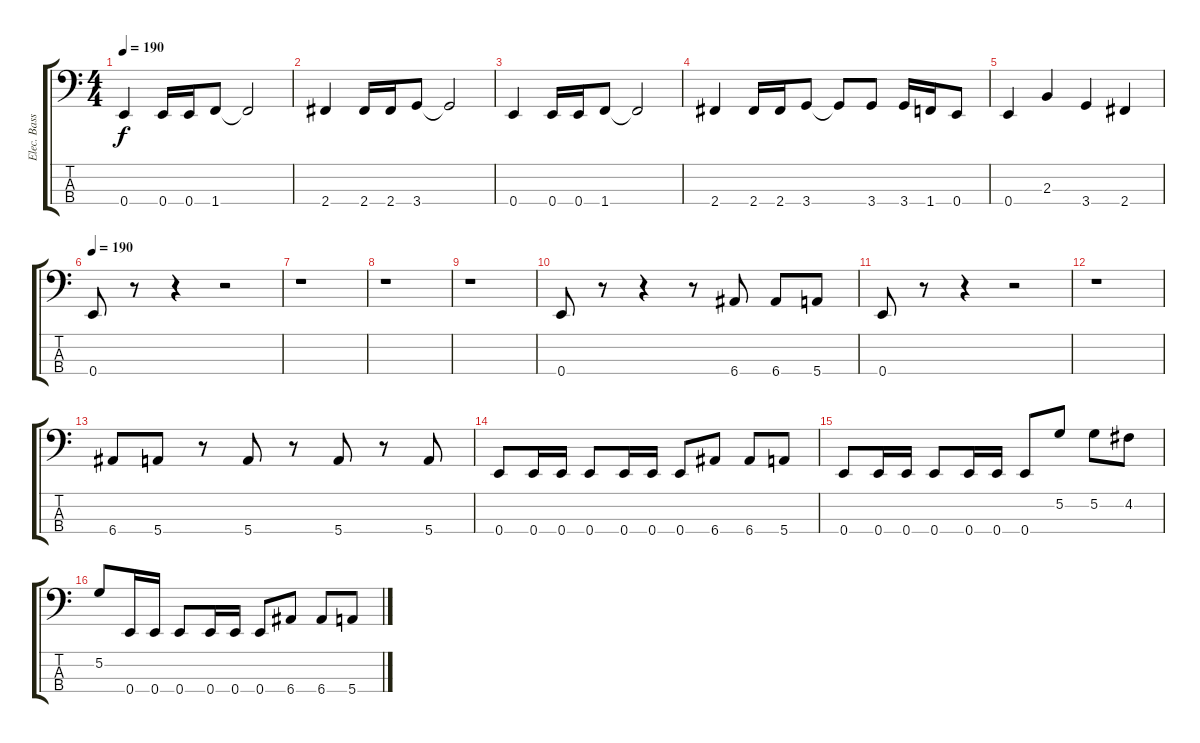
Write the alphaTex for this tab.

\track ("Elec. Bass" "Elec. Bass") {instrument electricbasspick}
\staff {score tabs}
\tuning (G2 D2 A1 E1) {hide}
\ts (4 4)
\tempo 190
\clef f4
\ks c
0.4.4{dy f} 0.4.16 0.4.16 1.4.8 1.4{t}.2 |
2.4.4 2.4.16 2.4.16 3.4.8 3.4{t}.2 |
0.4.4 0.4.16 0.4.16 1.4.8 1.4{t}.2 |
2.4.4 2.4.16 2.4.16 3.4.8 3.4{t}.8 3.4.8 3.4.16 1.4.16 0.4.8 |
0.4.4 2.3.4 3.4.4 2.4.4 |
\tempo 190
0.4.8 r.8 r.4 r.2 |
r.1 |
r.1 |
r.1 |
0.4.8 r.8 r.4 r.8 6.4.8 6.4.8 5.4.8 |
0.4.8 r.8 r.4 r.2 |
r.1 |
6.4.8 5.4.8 r.8 5.4.8 r.8 5.4.8 r.8 5.4.8 |
0.4.8 0.4.16 0.4.16 0.4.8 0.4.16 0.4.16 0.4.8 6.4.8 6.4.8 5.4.8 |
0.4.8 0.4.16 0.4.16 0.4.8 0.4.16 0.4.16 0.4.8 5.2.8 5.2.8 4.2.8 |
5.2.8 0.4.16 0.4.16 0.4.8 0.4.16 0.4.16 0.4.8 6.4.8 6.4.8 5.4.8
